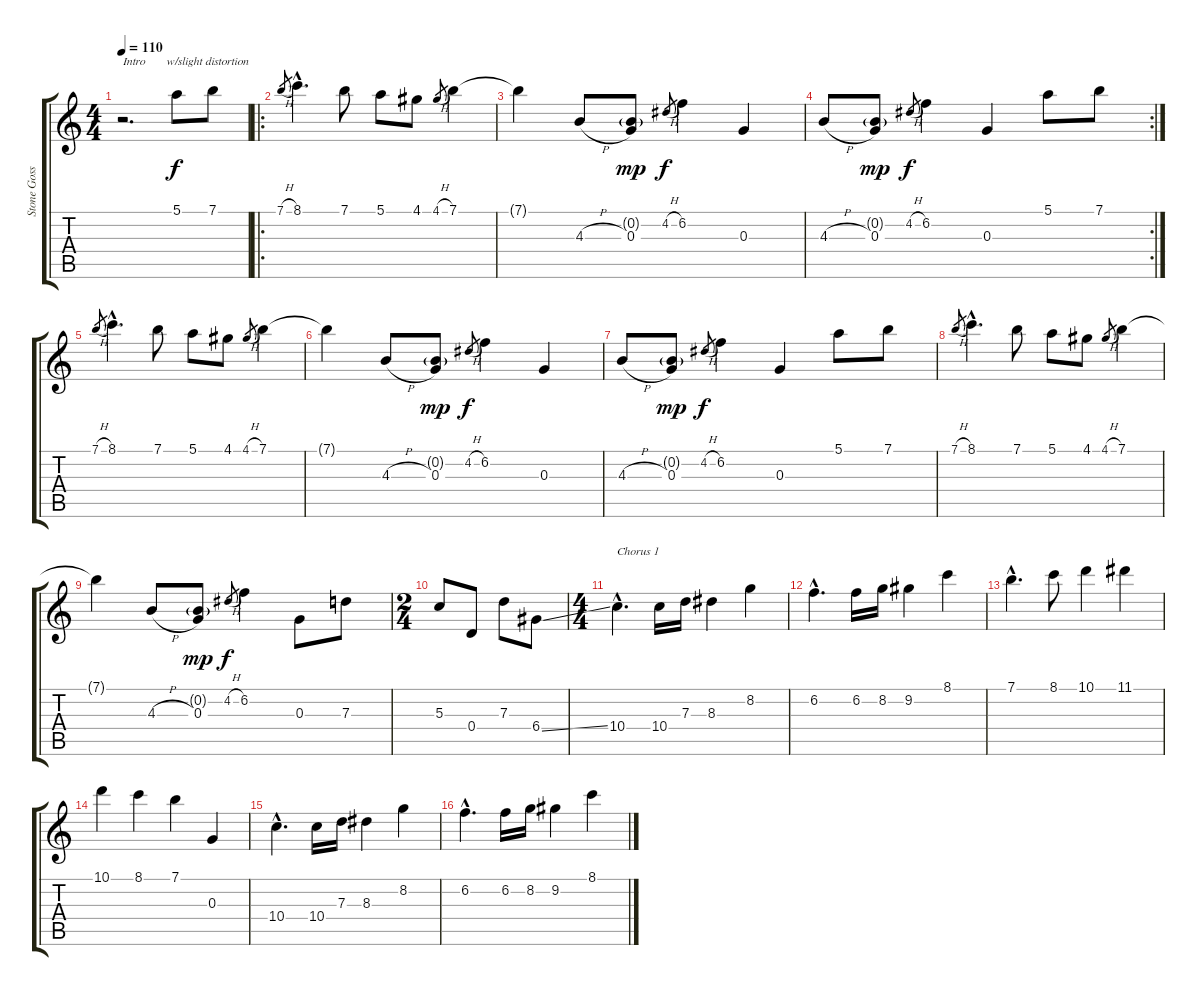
\track ("Stone Gossard" "Stone Goss") {instrument electricguitarclean}
\staff {score tabs}
\tuning (E4 B3 G3 D3 A2 E2) {hide}
\ts (4 4)
\tempo 110
\clef g2
\ks c
r.2{d txt "Intro       w/slight distortion" dy f instrument electricguitarclean} 5.1.8 7.1.8 |
\ro
7.1{h}.8{gr} 8.1{hac}.4{d} 7.1.8 5.1.8 4.1.8 4.1{h}.8{gr} 7.1.4 |
7.1{t}.4 4.3{h}.8 (0.2{g} 0.3).8{dy mp} 4.2{h}.8{gr dy f} 6.2.4 0.3.4 |
\rc 2
4.3{h}.8 (0.2{g} 0.3).8{dy mp} 4.2{h}.8{gr dy f} 6.2.4 0.3.4 5.1.8 7.1.8 |
7.1{h}.8{gr} 8.1{hac}.4{d} 7.1.8 5.1.8 4.1.8 4.1{h}.8{gr} 7.1.4 |
7.1{t}.4 4.3{h}.8 (0.2{g} 0.3).8{dy mp} 4.2{h}.8{gr dy f} 6.2.4 0.3.4 |
4.3{h}.8 (0.2{g} 0.3).8{dy mp} 4.2{h}.8{gr dy f} 6.2.4 0.3.4 5.1.8 7.1.8 |
7.1{h}.8{gr} 8.1{hac}.4{d} 7.1.8 5.1.8 4.1.8 4.1{h}.8{gr} 7.1.4 |
7.1{t}.4 4.3{h}.8 (0.2{g} 0.3).8{dy mp} 4.2{h}.8{gr dy f} 6.2.4 0.3.8 7.3.8 |
\ts (2 4)
5.3.8 0.4.8 7.3.8 6.4{ss}.8 |
\ts (4 4)
10.4{hac}.4{d txt "Chorus 1"} 10.4.16 7.3.16 8.3.4 8.2.4 |
6.2{hac}.4{d} 6.2.16 8.2.16 9.2.4 8.1.4 |
7.1{hac}.4{d} 8.1.8 10.1.4 11.1.4 |
10.1.4 8.1.4 7.1.4 0.3.4 |
10.4{hac}.4{d} 10.4.16 7.3.16 8.3.4 8.2.4 |
6.2{hac}.4{d} 6.2.16 8.2.16 9.2.4 8.1.4
